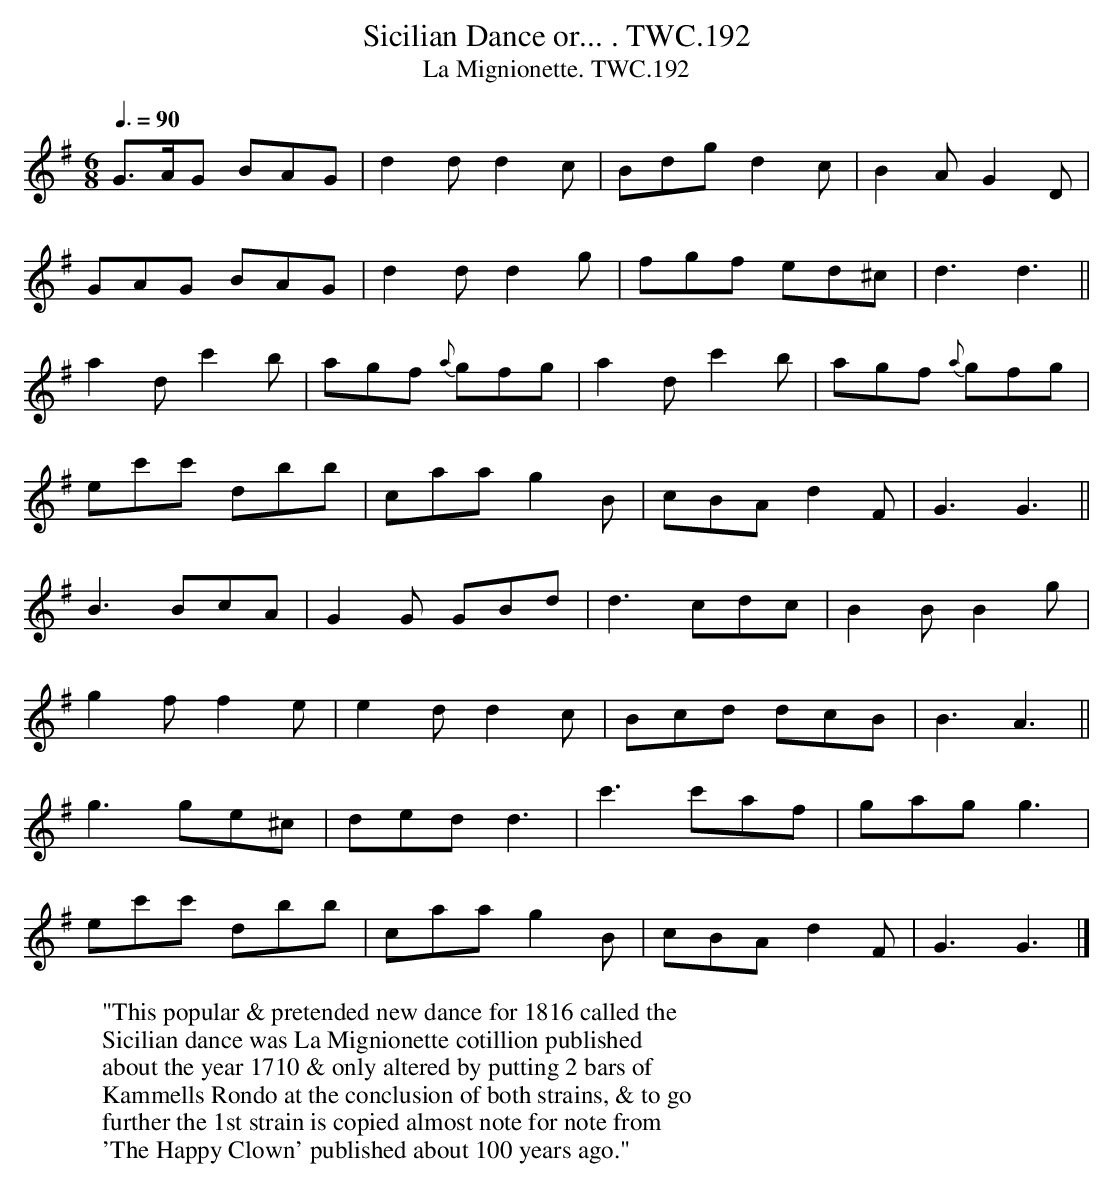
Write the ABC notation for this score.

X:1
T:Sicilian Dance or... . TWC.192
T:La Mignionette. TWC.192
M:6/8
L:1/8
Q:3/8=90
W:"This popular & pretended new dance for 1816 called the
W:Sicilian dance was La Mignionette cotillion published
W:about the year 1710 & only altered by putting 2 bars of
W:Kammells Rondo at the conclusion of both strains, & to go
W:further the 1st strain is copied almost note for note from
W:'The Happy Clown' published about 100 years ago."
K:G
G>AG BAG | d2d d2c | Bdg d2c | B2A G2D |
GAG BAG | d2d d2g | fgf ed^c | d3 d3 ||
a2d c'2b | agf {a}gfg | a2d c'2b | agf {a}gfg |
ec'c' dbb | caa g2B | cBA d2F | G3 G3 ||
B3 BcA | G2G GBd | d3 cdc | B2B B2g |
g2f f2e | e2d d2c | Bcd dcB | B3 A3 ||
g3 ge^c | ded d3 | c'3 c'af | gag g3 |
ec'c' dbb | caa g2B | cBA d2F | G3 G3 |]
